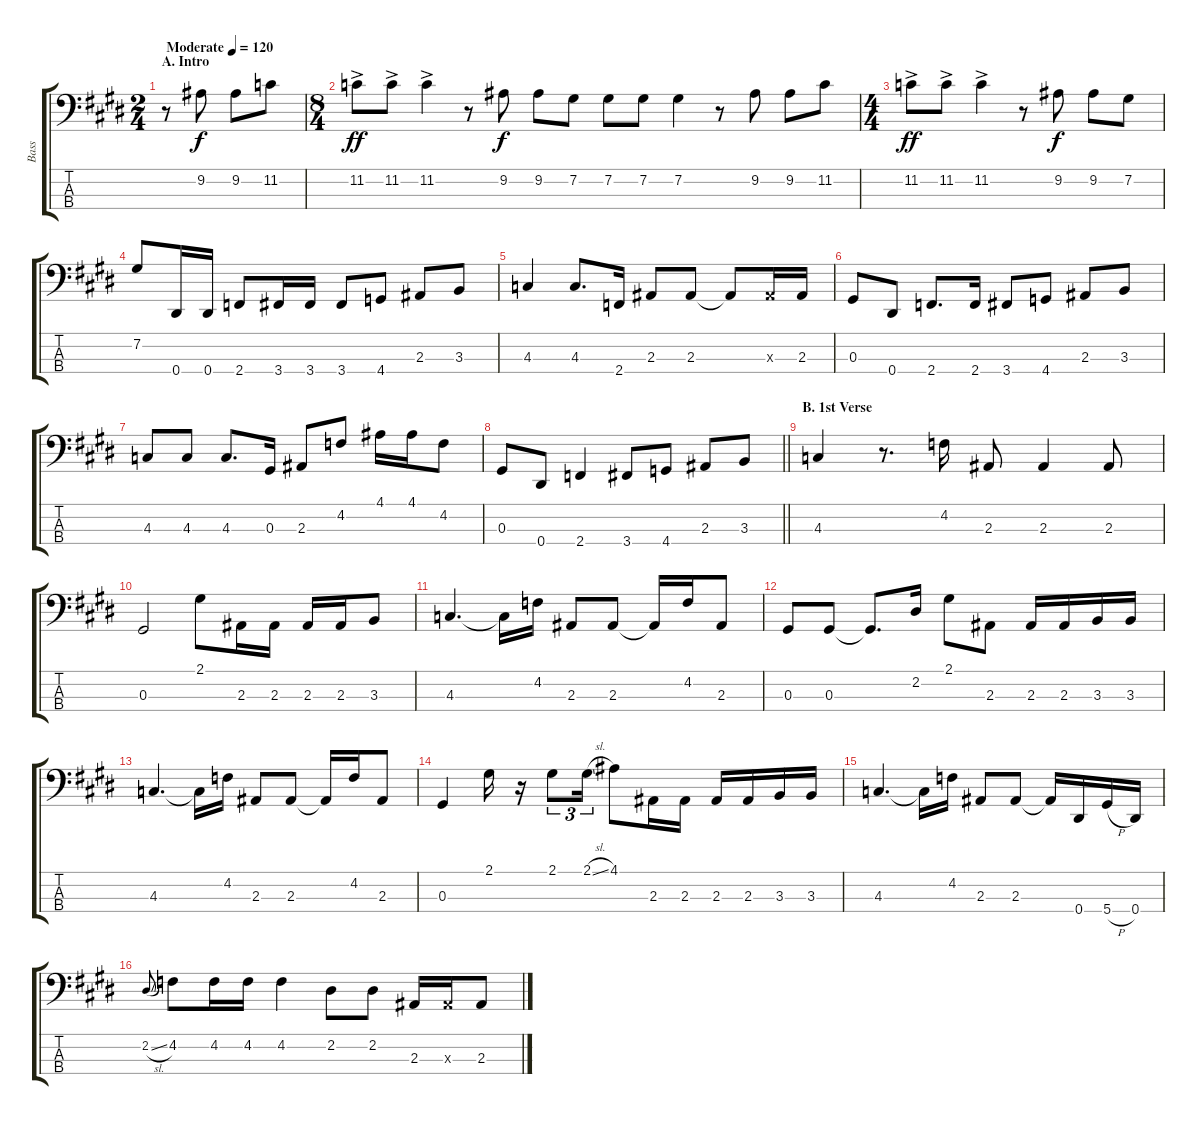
\track ("Bass" "Bass") {instrument electricbassfinger}
\staff {score tabs}
\tuning (Gb2 Db2 Ab1 Eb1) {hide}
\ts (2 4)
\section ("" "A. Intro")
\tempo (120 "Moderate")
\clef f4
\ks e
r.8{dy f instrument electricbassfinger} 9.2.8 9.2.8 11.2.8 |
\ts (8 4)
11.2{ac}.8{dy ff} 11.2{ac}.8 11.2{ac}.4 r.8 9.2.8{dy f} 9.2.8 7.2.8 7.2.8 7.2.8 7.2.4 r.8 9.2.8 9.2.8 11.2.8 |
\ts (4 4)
11.2{ac}.8{dy ff} 11.2{ac}.8 11.2{ac}.4 r.8 9.2.8{dy f} 9.2.8 7.2.8 |
7.2.8 0.4.16 0.4.16 2.4.8 3.4.16 3.4.16 3.4.8 4.4.8 2.3.8 3.3.8 |
4.3.4 4.3.8{d} 2.4.16 2.3.8 2.3.8 2.3{t}.8 2.3{x}.16 2.3.16 |
0.3.8 0.4.8 2.4.8{d} 2.4.16 3.4.8 4.4.8 2.3.8 3.3.8 |
4.3.8 4.3.8 4.3.8{d} 0.3.16 2.3.8 4.2.8 4.1.16 4.1.16 4.2.8 |
\barLineRight lightlight
0.3.8 0.4.8 2.4.4 3.4.8 4.4.8 2.3.8 3.3.8 |
\section ("" "B. 1st Verse")
4.3.4 r.8{d} 4.2.16 2.3.8 2.3.4 2.3.8 |
0.3.2 2.1.8 2.3.16 2.3.16 2.3.16 2.3.16 3.3.8 |
4.3.4{d} 4.3{t}.16 4.2.16 2.3.8 2.3.8 2.3{t}.16 4.2.16 2.3.8 |
0.3.8 0.3.8 0.3{t}.8{d} 2.2.16 2.1.8 2.3.8 2.3.16 2.3.16 3.3.16 3.3.16 |
4.3.4{d} 4.3{t}.16 4.2.16 2.3.8 2.3.8 2.3{t}.16 4.2.16 2.3.8 |
0.3.4 2.1.16 r.16 2.1.8{tu (3 2)} 2.1{sl}.16{tu (3 2)} 4.1.8 2.3.16 2.3.16 2.3.16 2.3.16 3.3.16 3.3.16 |
4.3.4{d} 4.3{t}.16 4.2.16 2.3.8 2.3.8 2.3{t}.16 0.4.16 5.4{h}.16 0.4.16 |
2.2{sl}.8{gr onbeat} 4.2.8 4.2.16 4.2.16 4.2.4 2.2.8 2.2.8 2.3.16 2.3{x}.16 2.3.8
